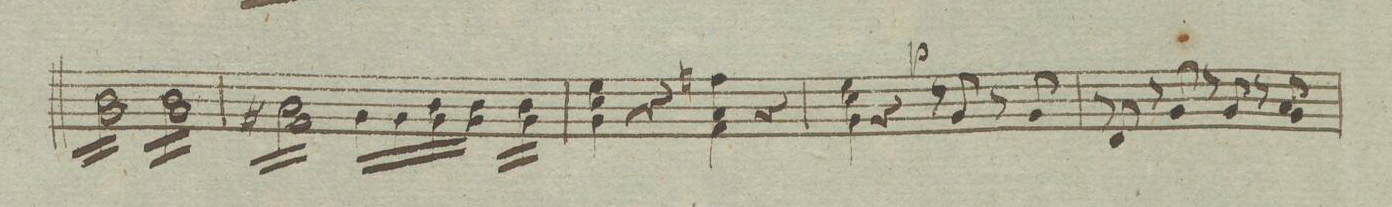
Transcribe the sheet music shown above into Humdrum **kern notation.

**kern	**dynam
*I"Violino. 2do	*
*clefG2	*
*k[]	*
*met(c|)	*
*M2/2	*
16gLL\ 16b\	.
16g/ 16b/	.
16g/ 16b/	.
16g/ 16b/	.
16g/ 16b/	.
16g/ 16b/	.
16g/ 16b/	.
16g/JJ 16b/	.
16gLL\ 16b\	.
16g/ 16b/	.
16g/ 16b/	.
16g/ 16b/	.
16g/ 16b/	.
16g/ 16b/	.
16g/ 16b/	.
16g/JJ 16b/	.
=44	=44
16f#XLL\ 16a\	.
16f#/ 16a/	.
16f#/ 16a/	.
16f#/ 16a/	.
16f#/ 16a/	.
16f#/ 16a/	.
16f#/ 16a/	.
16f#/JJ 16a/	.
*Xtremolo	*
16gLL\	.
16g/	.
16g/ 16b/	.
16g/JJ 16b/	.
*tremolo	*
16gLL\ 16b\	.
16g/ 16b/	.
16g/ 16b/	.
16g/JJ 16b/	.
=45	=45
4g\ 4cc\ 4ee\	.
4r	.
4f\ 4a\ 4ffn\	.
4r	.
=46	=46
4g\ 4cc\ 4ee\	.
4r	.
8r	p
8g/	.
8r	.
8g/	.
=47	=47
8r	.
8d/	.
8r	.
8g/	.
8r	.
8g/	.
8r	.
8g/ 8a/	.
=48	=48
*-	*-
